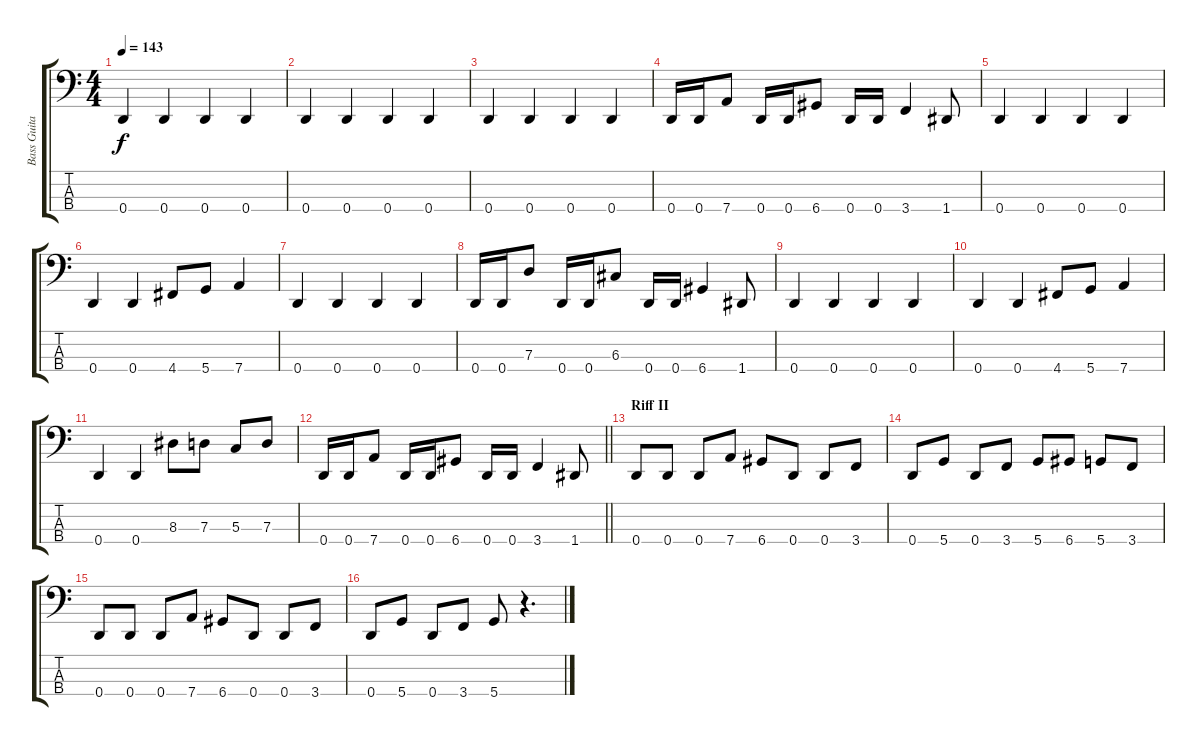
\track ("Bass Guitar" "Bass Guita") {instrument electricbassfinger}
\staff {score tabs}
\tuning (F2 C2 G1 D1) {hide}
\ts (4 4)
\tempo 143
\clef f4
\ks c
0.4.4{dy f} 0.4.4 0.4.4 0.4.4 |
0.4.4 0.4.4 0.4.4 0.4.4 |
0.4.4 0.4.4 0.4.4 0.4.4 |
0.4.16 0.4.16 7.4.8 0.4.16 0.4.16 6.4.8 0.4.16 0.4.16 3.4.4 1.4.8 |
0.4.4 0.4.4 0.4.4 0.4.4 |
0.4.4 0.4.4 4.4.8 5.4.8 7.4.4 |
0.4.4 0.4.4 0.4.4 0.4.4 |
0.4.16 0.4.16 7.3.8 0.4.16 0.4.16 6.3.8 0.4.16 0.4.16 6.4.4 1.4.8 |
0.4.4 0.4.4 0.4.4 0.4.4 |
0.4.4 0.4.4 4.4.8 5.4.8 7.4.4 |
0.4.4 0.4.4 8.3.8 7.3.8 5.3.8 7.3.8 |
\barLineRight lightlight
0.4.16 0.4.16 7.4.8 0.4.16 0.4.16 6.4.8 0.4.16 0.4.16 3.4.4 1.4.8 |
\section ("" "Riff II")
0.4.8 0.4.8 0.4.8 7.4.8 6.4.8 0.4.8 0.4.8 3.4.8 |
0.4.8 5.4.8 0.4.8 3.4.8 5.4.8 6.4.8 5.4.8 3.4.8 |
0.4.8 0.4.8 0.4.8 7.4.8 6.4.8 0.4.8 0.4.8 3.4.8 |
0.4.8 5.4.8 0.4.8 3.4.8 5.4.8 r.4{d}
